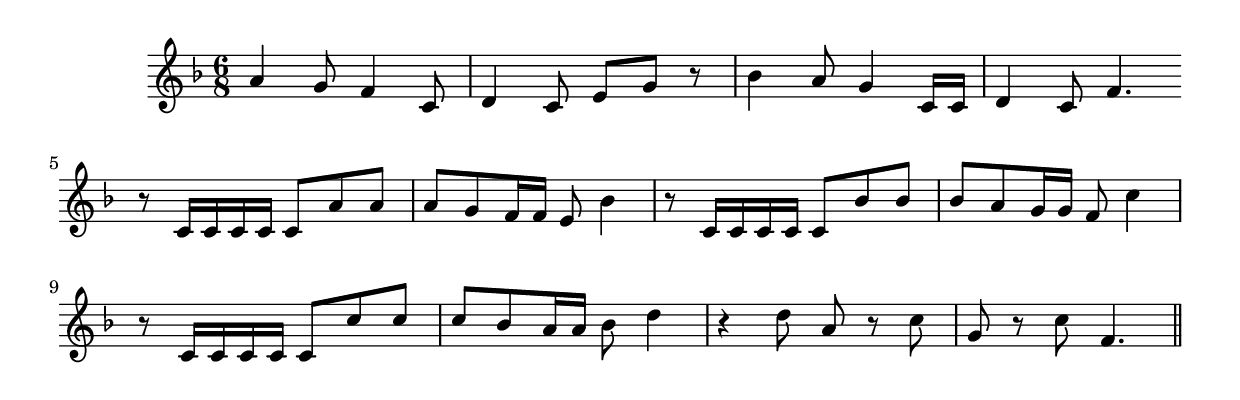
\version "2.14.0"
%{\header {
  title = "La Paloma Blanca (Arizona)"
  composer = "anonymous"
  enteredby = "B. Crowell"
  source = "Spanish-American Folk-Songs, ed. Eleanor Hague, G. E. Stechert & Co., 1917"
}%}
\score{{\key f \major
\time 6/8
%{\tempo 8=200
%}\relative a' {
a4 g8 f4 c8 | d4 c8 e8 g r | bes4 a8 g4 c,16 c | d4 c8 f4. \bar ":|"
r8 c16 c c c c8 a' a | a8 g f16 f e8 bes'4 |
r8 c,16 c c c c8 bes' bes | bes8 a g16 g f8 c'4 |
r8 c,16 c c c c8 c' c | c8 bes a16 a bes8 d4 | r4 d8 a8 r c | g8 r c f,4. \bar "||"
}

}}